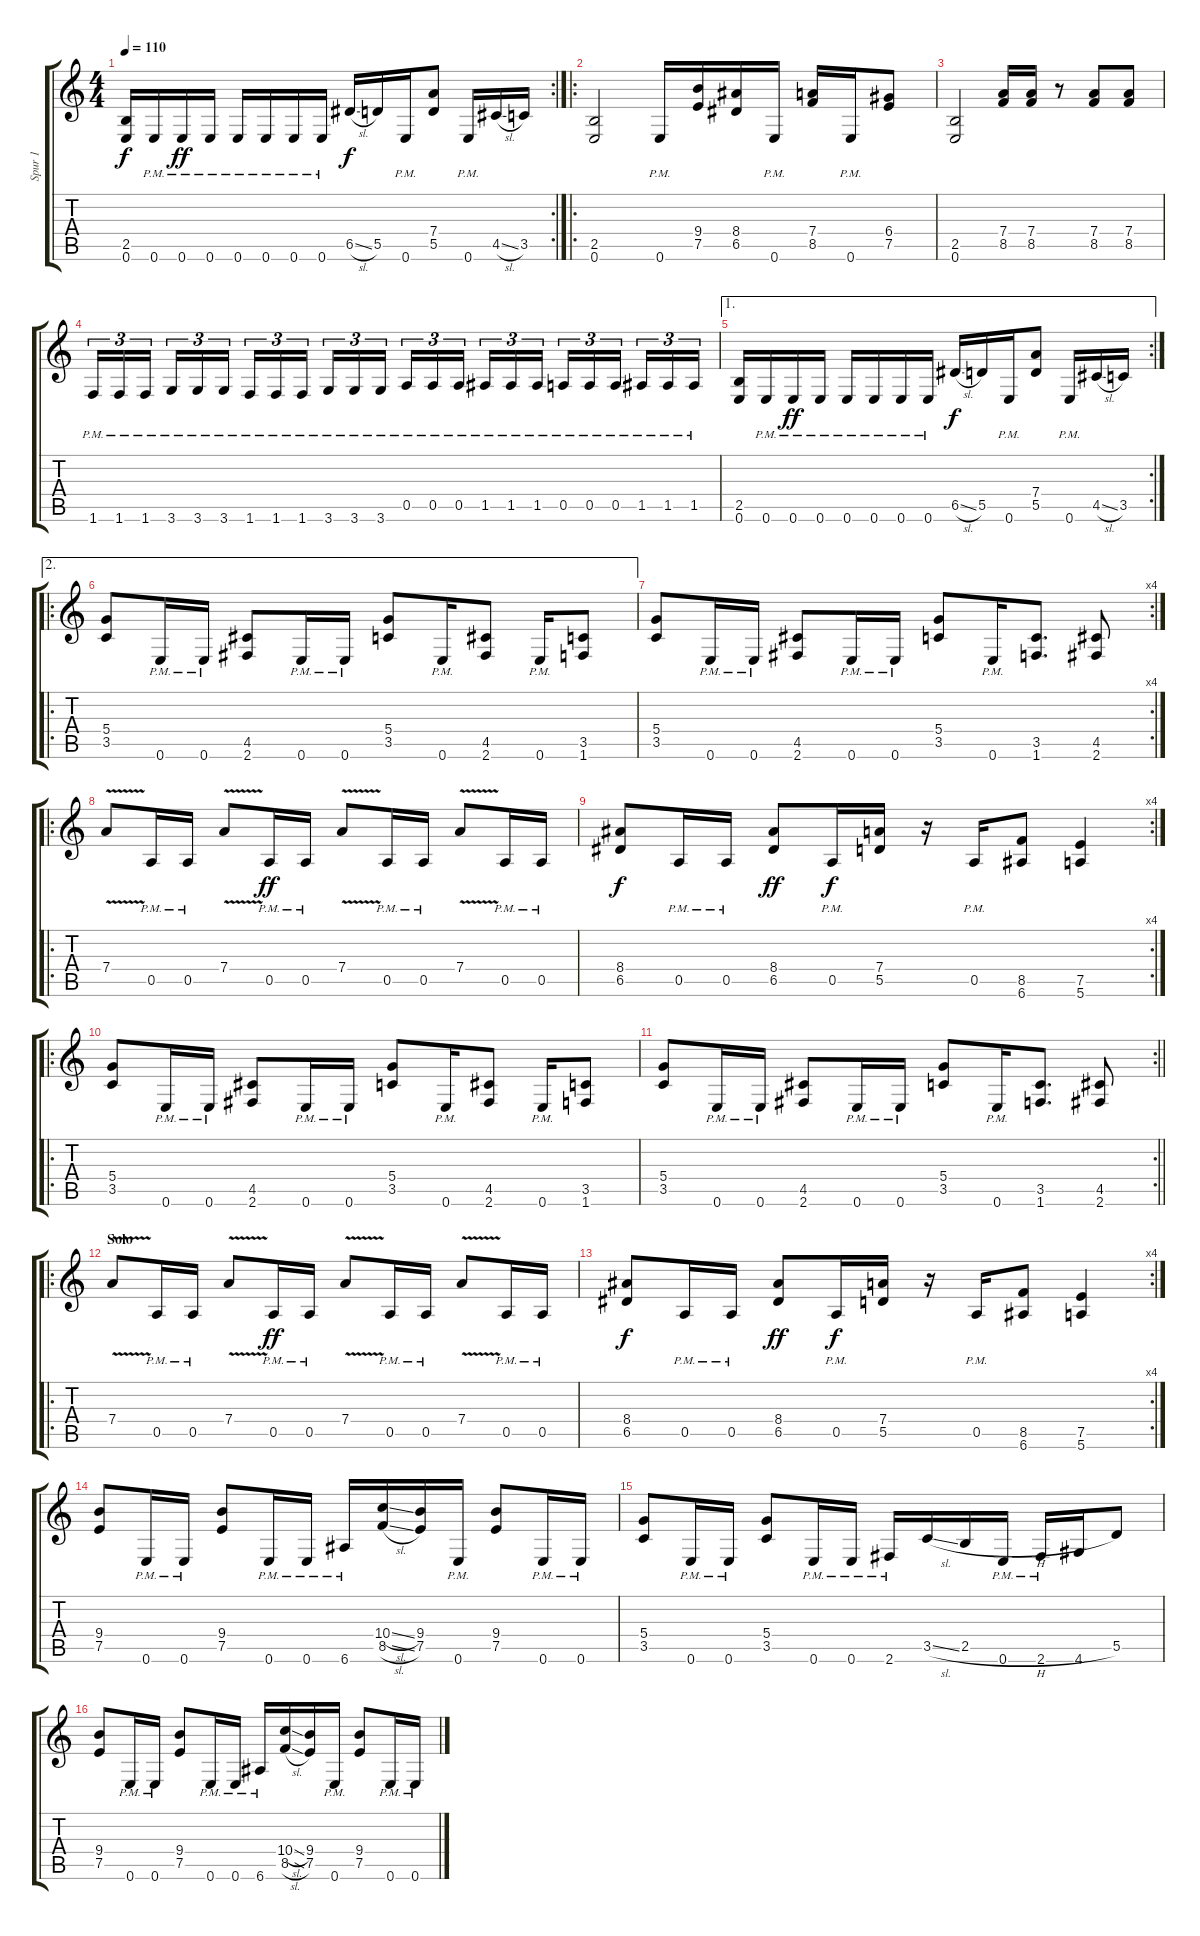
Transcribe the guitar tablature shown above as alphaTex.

\track ("Spur 1" "Spur 1") {instrument distortionguitar}
\staff {score tabs}
\tuning (E4 B3 G3 D3 A2 E2) {hide}
\rc 2
\ts (4 4)
\tempo 110
\clef g2
\ks c
(2.5 0.6).16{dy f} 0.6{pm}.16 0.6{pm}.16{dy ff} 0.6{pm}.16 0.6{pm}.16 0.6{pm}.16 0.6{pm}.16 0.6{pm}.16 6.5{sl}.16{dy f} 5.5.16 0.6{pm}.16 (7.4 5.5).8 0.6{pm}.16 4.5{sl}.16 3.5.16 |
\ro
(2.5 0.6).2 0.6{pm}.16 (9.4 7.5).16 (8.4 6.5).16 0.6{pm}.16 (7.4 8.5).16 0.6{pm}.16 (6.4 7.5).8 |
(2.5 0.6).2 (7.4 8.5).16 (7.4 8.5).16 r.8 (7.4 8.5).8 (7.4 8.5).8 |
1.6{pm}.16{tu (3 2)} 1.6{pm}.16{tu (3 2)} 1.6{pm}.16{tu (3 2) beam splitsecondary} 3.6{pm}.16{tu (3 2)} 3.6{pm}.16{tu (3 2)} 3.6{pm}.16{tu (3 2)} 1.6{pm}.16{tu (3 2)} 1.6{pm}.16{tu (3 2)} 1.6{pm}.16{tu (3 2) beam splitsecondary} 3.6{pm}.16{tu (3 2)} 3.6{pm}.16{tu (3 2)} 3.6{pm}.16{tu (3 2)} 0.5{pm}.16{tu (3 2)} 0.5{pm}.16{tu (3 2)} 0.5{pm}.16{tu (3 2) beam splitsecondary} 1.5{pm}.16{tu (3 2)} 1.5{pm}.16{tu (3 2)} 1.5{pm}.16{tu (3 2)} 0.5{pm}.16{tu (3 2)} 0.5{pm}.16{tu (3 2)} 0.5{pm}.16{tu (3 2) beam splitsecondary} 1.5{pm}.16{tu (3 2)} 1.5{pm}.16{tu (3 2)} 1.5{pm}.16{tu (3 2)} |
\ae 1
\rc 2
(2.5 0.6).16 0.6{pm}.16 0.6{pm}.16{dy ff} 0.6{pm}.16 0.6{pm}.16 0.6{pm}.16 0.6{pm}.16 0.6{pm}.16 6.5{sl}.16{dy f} 5.5.16 0.6{pm}.16 (7.4 5.5).8 0.6{pm}.16 4.5{sl}.16 3.5.16 |
\ae 2
\ro
(5.4 3.5).8 0.6{pm}.16 0.6{pm}.16 (4.5 2.6).8 0.6{pm}.16 0.6{pm}.16 (5.4 3.5).8 0.6{pm}.16 (4.5 2.6).8 0.6{pm}.16 (3.5 1.6).8 |
\rc 4
(5.4 3.5).8 0.6{pm}.16 0.6{pm}.16 (4.5 2.6).8 0.6{pm}.16 0.6{pm}.16 (5.4 3.5).8 0.6{pm}.16 (3.5 1.6).8{d} (4.5 2.6).8 |
\ro
7.4{v}.8 0.5{pm}.16 0.5{pm}.16 7.4{v}.8 0.5{pm}.16{dy ff} 0.5{pm}.16 7.4{v}.8 0.5{pm}.16 0.5{pm}.16 7.4{v}.8 0.5{pm}.16 0.5{pm}.16 |
\rc 4
(8.4 6.5).8{dy f} 0.5{pm}.16 0.5{pm}.16 (8.4 6.5).8{dy ff} 0.5{pm}.16{dy f} (7.4 5.5).16 r.16 0.5{pm}.16 (8.5 6.6).8 (7.5 5.6).4 |
\ro
(5.4 3.5).8 0.6{pm}.16 0.6{pm}.16 (4.5 2.6).8 0.6{pm}.16 0.6{pm}.16 (5.4 3.5).8 0.6{pm}.16 (4.5 2.6).8 0.6{pm}.16 (3.5 1.6).8 |
\rc 2
\barLineRight lightlight
(5.4 3.5).8 0.6{pm}.16 0.6{pm}.16 (4.5 2.6).8 0.6{pm}.16 0.6{pm}.16 (5.4 3.5).8 0.6{pm}.16 (3.5 1.6).8{d} (4.5 2.6).8 |
\ro
\section ("" "Solo")
7.4{v}.8 0.5{pm}.16 0.5{pm}.16 7.4{v}.8 0.5{pm}.16{dy ff} 0.5{pm}.16 7.4{v}.8 0.5{pm}.16 0.5{pm}.16 7.4{v}.8 0.5{pm}.16 0.5{pm}.16 |
\rc 4
(8.4 6.5).8{dy f} 0.5{pm}.16 0.5{pm}.16 (8.4 6.5).8{dy ff} 0.5{pm}.16{dy f} (7.4 5.5).16 r.16 0.5{pm}.16 (8.5 6.6).8 (7.5 5.6).4 |
(9.4 7.5).8 0.6{pm}.16 0.6{pm}.16 (9.4 7.5).8 0.6{pm}.16 0.6{pm}.16 6.6{pm}.16 (10.4{sl} 8.5{sl}).16 (9.4 7.5).16 0.6{pm}.16 (9.4 7.5).8 0.6{pm}.16 0.6{pm}.16 |
(5.4 3.5).8 0.6{pm}.16 0.6{pm}.16 (5.4 3.5).8 0.6{pm}.16 0.6{pm}.16 2.6{pm}.16 3.5{sl}.16 2.5{h}.16 0.6{pm}.16 2.6{pm}.16 4.6.16 5.5.8 |
(9.4 7.5).8 0.6{pm}.16 0.6{pm}.16 (9.4 7.5).8 0.6{pm}.16 0.6{pm}.16 6.6{pm}.16 (10.4{sl} 8.5{sl}).16 (9.4 7.5).16 0.6{pm}.16 (9.4 7.5).8 0.6{pm}.16 0.6{pm}.16
